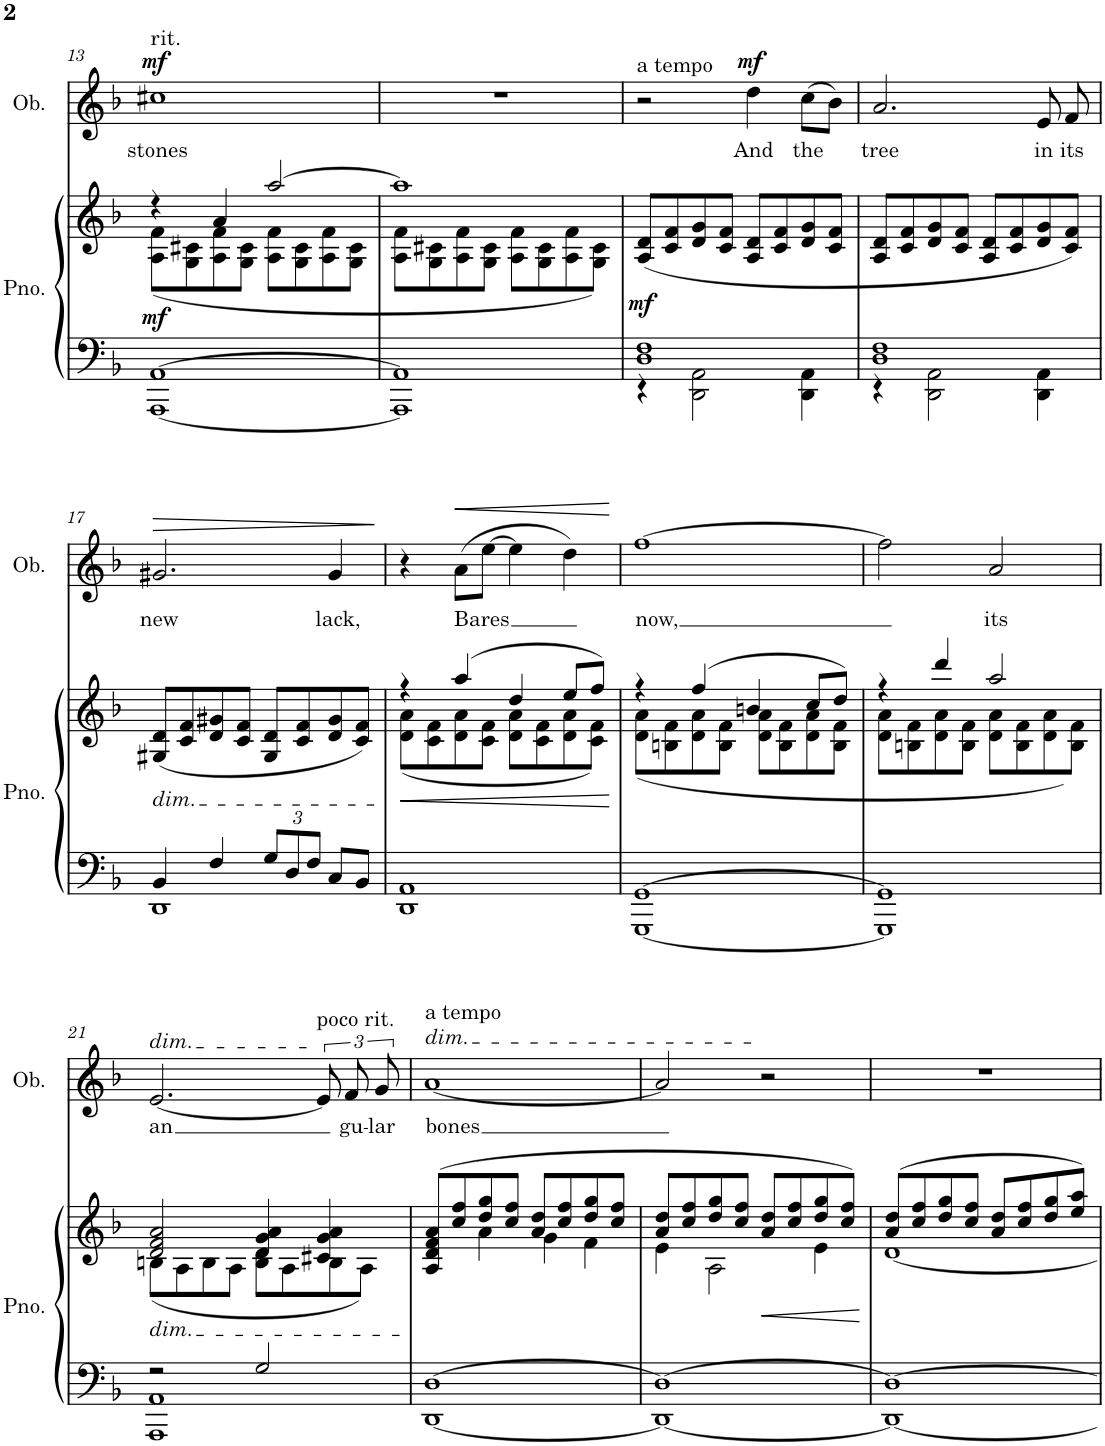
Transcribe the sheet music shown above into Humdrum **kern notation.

**kern	**kern	**dynam	**kern	**text	**dynam
*part2	*part2	*part2	*part1	*part1	*part1
*staff3	*staff2	*staff2/3	*staff1	*staff1	*staff1
*I"Piano	*	*	*I"Oboe	*	*
*I'Pno.	*	*	*I'Ob.	*	*
!!LO:PB:g=z
*clefF4	*clefG2	*	*clefG2	*	*
*k[b-]	*k[b-]	*	*k[b-]	*	*
*M4/4	*M4/4	*	*M4/4	*	*
*met(c)	*met(c)	*	*met(c)	*	*
=13	=13	=13	=13	=13	=13
*	*^	*	*	*	*
!	!	!	!	!LO:TX:a:t=rit.	!	!
!	!	!	!LO:DY:b	!	!LO:LY:b	!LO:DY:a
[1AAA [1AA	4r	(8A\ 8f\L	mf	1cc#X	stones	mf
.	.	8G\ 8c#X\	.	.	.	.
.	4a/	8A\ 8f\	.	.	.	.
.	.	8G\ 8c#\J	.	.	.	.
.	[2aa/	8A\ 8f\L	.	.	.	.
.	.	8G\ 8c#\	.	.	.	.
.	.	8A\ 8f\	.	.	.	.
.	.	8G\ 8c#\J	.	.	.	.
=14	=14	=14	=14	=14	=14	=14
1AAA] 1AA]	1aa]	8A\ 8f\L	.	1r	.	.
.	.	8G\ 8c#X\	.	.	.	.
.	.	8A\ 8f\	.	.	.	.
.	.	8G\ 8c#\J	.	.	.	.
.	.	8A\ 8f\L	.	.	.	.
.	.	8G\ 8c#\	.	.	.	.
.	.	8A\ 8f\	.	.	.	.
.	.	8G\ 8c#\J)	.	.	.	.
=15	=15	=15	=15	=15	=15	=15
*^	*	*	*	*	*	*
!	!	!	!	!	!LO:TX:a:t=a tempo	!	!
!	!	!	!	!LO:DY:b	!	!	!
*	*	*v	*v	*	*	*	*
1D 1F	4r	(8A/ 8d/L	mf	2r	.	.
.	.	8c/ 8f/	.	.	.	.
.	2DD\ 2AA\	8d/ 8g/	.	.	.	.
.	.	8c/ 8f/J	.	.	.	.
!	!	!	!	!	!LO:LY:b	!LO:DY:a
.	.	8A/ 8d/L	.	4dd\	And	mf
.	.	8c/ 8f/	.	.	.	.
!	!	!	!	!	!LO:LY:b	!
.	4DD\ 4AA\	8d/ 8g/	.	(8cc\L	the	.
.	.	8c/ 8f/J	.	8b-\J)	.	.
=16	=16	=16	=16	=16	=16	=16
!	!	!	!	!	!LO:LY:b	!
1D 1F	4r	8A/ 8d/L	.	2.a/	tree	.
.	.	8c/ 8f/	.	.	.	.
.	2DD\ 2AA\	8d/ 8g/	.	.	.	.
.	.	8c/ 8f/J	.	.	.	.
.	.	8A/ 8d/L	.	.	.	.
.	.	8c/ 8f/	.	.	.	.
!	!	!	!	!	!LO:LY:b	!
.	4DD\ 4AA\	8d/ 8g/	.	8e/	in	.
!	!	!	!	!	!LO:LY:b	!
.	.	8c/ 8f/J)	.	8f/	its	.
!!LO:LB:g=z
=17	=17	=17	=17	=17	=17	=17
!	!	!LO:TX:b:i:t=dim.	!	!	!	!
!	!	!	!	!	!LO:LY:b	!LO:HP:b
4BB-/	1DD	(8G#X/ 8d/L	.	2.g#X/	new	>
.	.	8c/ 8f/	.	.	.	.
4F/	.	8d/ 8g#X/	.	.	.	.
.	.	8c/ 8f/J	.	.	.	.
*Xbrackettup	*	*	*	*	*	*
12G/L	.	8G#/ 8d/L	.	.	.	.
12D/	.	.	.	.	.	.
.	.	8c/ 8f/	.	.	.	.
12F/J	.	.	.	.	.	.
!	!	!	!	!	!LO:LY:b	!
8C/L	.	8d/ 8g#/	.	4g#/	lack,	.
8BB-/J	.	8c/ 8f/J)	.	.	.	.
*v	*v	*	*	*	*	*
.	.	.	.	.	]
=18	=18	=18	=18	=18	=18
!	!	!LO:HP:b	!	!	!
*	*^	*	*	*	*
1DD 1AA	4r	(8d\ 8a\L	<	4r	.	.
.	.	8c\ 8f\	.	.	.	.
!	!	!	!	!	!LO:LY:b	!LO:HP:b
.	(4aa/	8d\ 8a\	.	(8a\L	Bares	<
.	.	8c\ 8f\J	.	[8ee\J	.	.
.	4dd/	8d\ 8a\L	.	4ee\]	.	.
.	.	8c\ 8f\	.	.	.	.
.	8ee/L	8d\ 8a\	.	4dd\)	.	.
.	8ff/J)	8c\ 8f\J)	.	.	.	.
*	*v	*v	*	*	*	*
.	.	[	.	.	[
=19	=19	=19	=19	=19	=19
*	*^	*	*	*	*
!	!	!	!	!	!LO:LY:b	!
[1GGG [1GG	4r	(8d\ 8a\L	.	[1ff	now,	.
.	.	8Bn\ 8f\	.	.	.	.
.	(4ff/	8d\ 8a\	.	.	.	.
.	.	8B\ 8f\J	.	.	.	.
.	4bn/	8d\ 8a\L	.	.	.	.
.	.	8B\ 8f\	.	.	.	.
.	8cc/L	8d\ 8a\	.	.	.	.
.	8dd/J)	8B\ 8f\J	.	.	.	.
=20	=20	=20	=20	=20	=20	=20
1GGG] 1GG]	4r	8d\ 8a\L	.	2ff\]	.	.
.	.	8Bn\ 8f\	.	.	.	.
.	4ddd/	8d\ 8a\	.	.	.	.
.	.	8B\ 8f\J	.	.	.	.
!	!	!	!	!	!LO:LY:b	!
.	2aa/	8d\ 8a\L	.	2a/	its	.
.	.	8B\ 8f\	.	.	.	.
.	.	8d\ 8a\	.	.	.	.
.	.	8B\ 8f\J)	.	.	.	.
!!LO:LB:g=z
=21	=21	=21	=21	=21	=21	=21
*^	*	*	*	*	*	*
!	!	!	!	!	!LO:TX:a:i:t=dim.	!	!
!	!	!LO:TX:b:i:t=dim.	!	!	!	!	!
!	!	!	!	!	!	!LO:LY:b	!
2r	1AAA 1AA	2d/ 2f/ 2a/	(8Bn\L	.	[2.e/	an	.
.	.	.	8A\	.	.	.	.
.	.	.	8B\	.	.	.	.
.	.	.	8A\J	.	.	.	.
2G/	.	4d/ 4g/ 4a/	8B\ 8d\L	.	.	.	.
.	.	.	8A\	.	.	.	.
!	!	!	!	!	!LO:TX:a:t=poco rit.	!	!
.	.	4c#X/ 4g/ 4a/	8B\	.	12e/]	.	.
!	!	!	!	!	!	!LO:LY:b	!
.	.	.	.	.	12f/	gu-	.
.	.	.	8A\J)	.	.	.	.
!	!	!	!	!	!	!LO:LY:b	!
.	.	.	.	.	12g/	-lar	.
*v	*v	*	*	*	*	*	*
=22	=22	=22	=22	=22	=22	=22
!	!	!	!	!LO:TX:a:t=a tempo	!	!
!	!	!	!	!LO:TX:a:i:t=dim.	!	!
!	!	!	!	!	!LO:LY:b	!
[1DD [1D	(8A/ 8d/ 8f/ 8a/L	4ryy	.	[1a	bones	.
.	8cc/ 8ff/	.	.	.	.	.
.	8dd/ 8gg/	4a\	.	.	.	.
.	8cc/ 8ff/J	.	.	.	.	.
.	8a/ 8dd/L	4g\	.	.	.	.
.	8cc/ 8ff/	.	.	.	.	.
.	8dd/ 8gg/	4f\	.	.	.	.
.	8cc/ 8ff/J	.	.	.	.	.
=23	=23	=23	=23	=23	=23	=23
1DD_ 1D_	8a/ 8dd/L	4e\	.	2a/]	.	.
.	8cc/ 8ff/	.	.	.	.	.
.	8dd/ 8gg/	2A\	.	.	.	.
.	8cc/ 8ff/J	.	.	.	.	.
!	!	!	!LO:HP:b	!	!	!
.	8a/ 8dd/L	.	<	2r	.	.
.	8cc/ 8ff/	.	.	.	.	.
.	8dd/ 8gg/	4e\	.	.	.	.
.	8cc/ 8ff/J)	.	.	.	.	.
*	*v	*v	*	*	*	*
.	.	[	.	.	.
=24	=24	=24	=24	=24	=24
*	*^	*	*	*	*
1DD_ 1D_	(8a/ 8dd/L	[1d	.	1r	.	.
.	8cc/ 8ff/	.	.	.	.	.
.	8dd/ 8gg/	.	.	.	.	.
.	8cc/ 8ff/J	.	.	.	.	.
.	8a/ 8dd/L	.	.	.	.	.
.	8cc/ 8ff/	.	.	.	.	.
.	8dd/ 8gg/	.	.	.	.	.
.	8ee/ 8aa/J)	.	.	.	.	.
*	*v	*v	*	*	*	*
=	=	=	=	=	=
*-	*-	*-	*-	*-	*-
